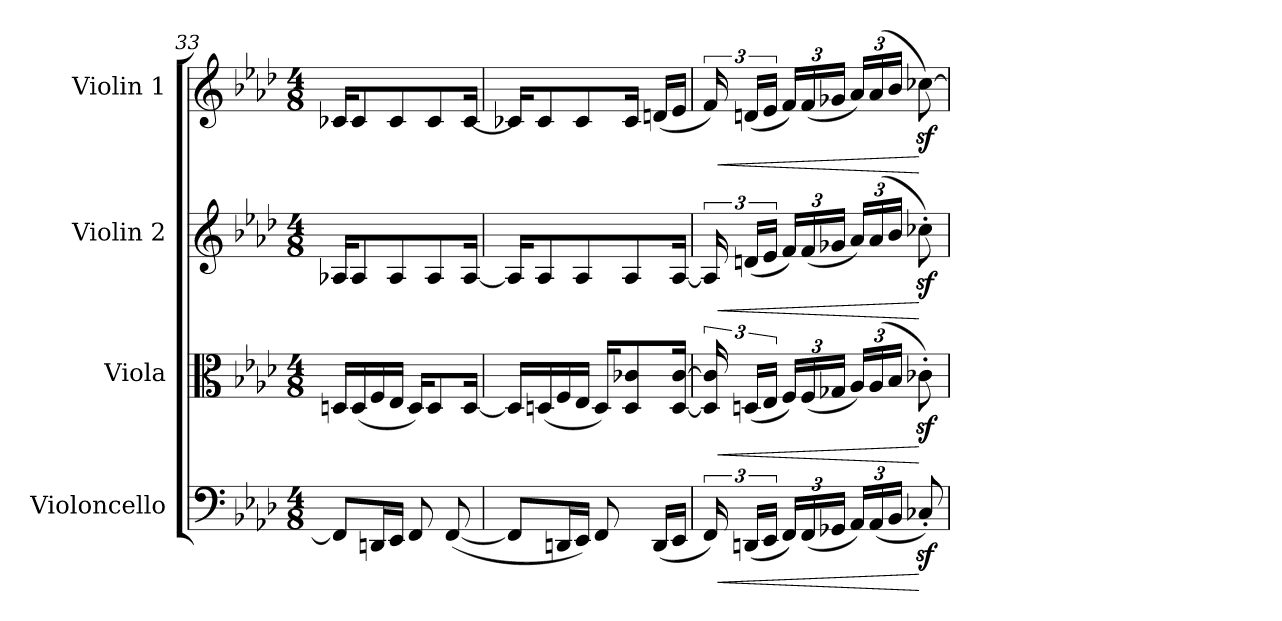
**kern	**dynam	**kern	**dynam	**kern	**dynam	**kern	**dynam
*part4	*part4	*part3	*part3	*part2	*part2	*part1	*part1
*staff4	*staff4	*staff3	*staff3	*staff2	*staff2	*staff1	*staff1
*I"Violoncello	*	*I"Viola	*	*I"Violin 2	*	*I"Violin 1	*
*I'Vc	*	*I'Vla	*	*I'Vln	*	*I'Vln	*
*clefF4	*	*clefC3	*	*clefG2	*	*clefG2	*
*k[b-e-a-d-]	*	*k[b-e-a-d-]	*	*k[b-e-a-d-]	*	*k[b-e-a-d-]	*
*M4/8	*	*M4/8	*	*M4/8	*	*M4/8	*
=33	=33	=33	=33	=33	=33	=33	=33
8FF/L]	.	16Dn/LL	.	16A-X/KL	.	16c-X/KL	.
.	.	(16D/	.	8A-/	.	8c-/	.
16DDn/L	.	16F/	.	.	.	.	.
16EE-/JJ	.	16E-/JJ	.	8A-/	.	8c-/	.
8FF/	.	16D/KL)	.	.	.	.	.
.	.	8D/	.	8A-/	.	8c-/	.
([8FF/	.	.	.	.	.	.	.
.	.	[16D/Jk	.	[16A-/Jk	.	[16c-/Jk	.
!!LO:LB:g=z
=34	=34	=34	=34	=34	=34	=34	=34
8FF/L]	.	16Dn/LL]	.	16A-/KL]	.	16c-X/KL]	.
.	.	(16D/	.	8A-/	.	8c-/	.
16DDn/L	.	16F/	.	.	.	.	.
16EE-/JJ)	.	16E-/JJ	.	8A-/	.	8c-/	.
8FF/	.	16D/KL)	.	.	.	.	.
.	.	8D/ 8c-X/	.	8A-/	.	16c-/Jk	.
(16DD/LL	.	.	.	.	.	(16dn/LL	.
16EE-/JJ	.	[16D/ [16c-/Jk	.	[16A-/Jk	.	16e-/JJ	.
=35	=35	=35	=35	=35	=35	=35	=35
24FF/)	.	24D/] 24c-/]	.	24A-/]	.	24f/)	.
!	!LO:HP:b	!	!LO:HP:b	!	!LO:HP:b	!	!LO:HP:b
(24DDn/LL	<	(24Dn/LL	<	(24dn/LL	<	(24dn/LL	<
24EE-/JJ	.	24E-/JJ	.	24e-/JJ	.	24e-/JJ	.
*Xbrackettup	*	*Xbrackettup	*	*Xbrackettup	*	*Xbrackettup	*
24FF/LL)	.	24F/LL)	.	24f/LL)	.	24f/LL)	.
(24FF/	.	(24F/	.	(24f/	.	(24f/	.
24GG-X/JJ	.	24G-X/JJ	.	24g-X/JJ	.	24g-X/JJ	.
24AA-/LL)	.	24A-/LL)	.	24a-/LL)	.	24a-/LL)	.
(<24AA-/	.	(<24A-/	.	(<24a-/	.	(<24a-/	.
24BB-/JJ	.	24B-/JJ	.	24b-/JJ	.	24b-/JJ	.
8C-Xz<'/)	[	8c-Xz<'\)	[	8cc-Xz<'\)	[	[8cc-Xz<\)	[
=	=	=	=	=	=	=	=
*-	*-	*-	*-	*-	*-	*-	*-
